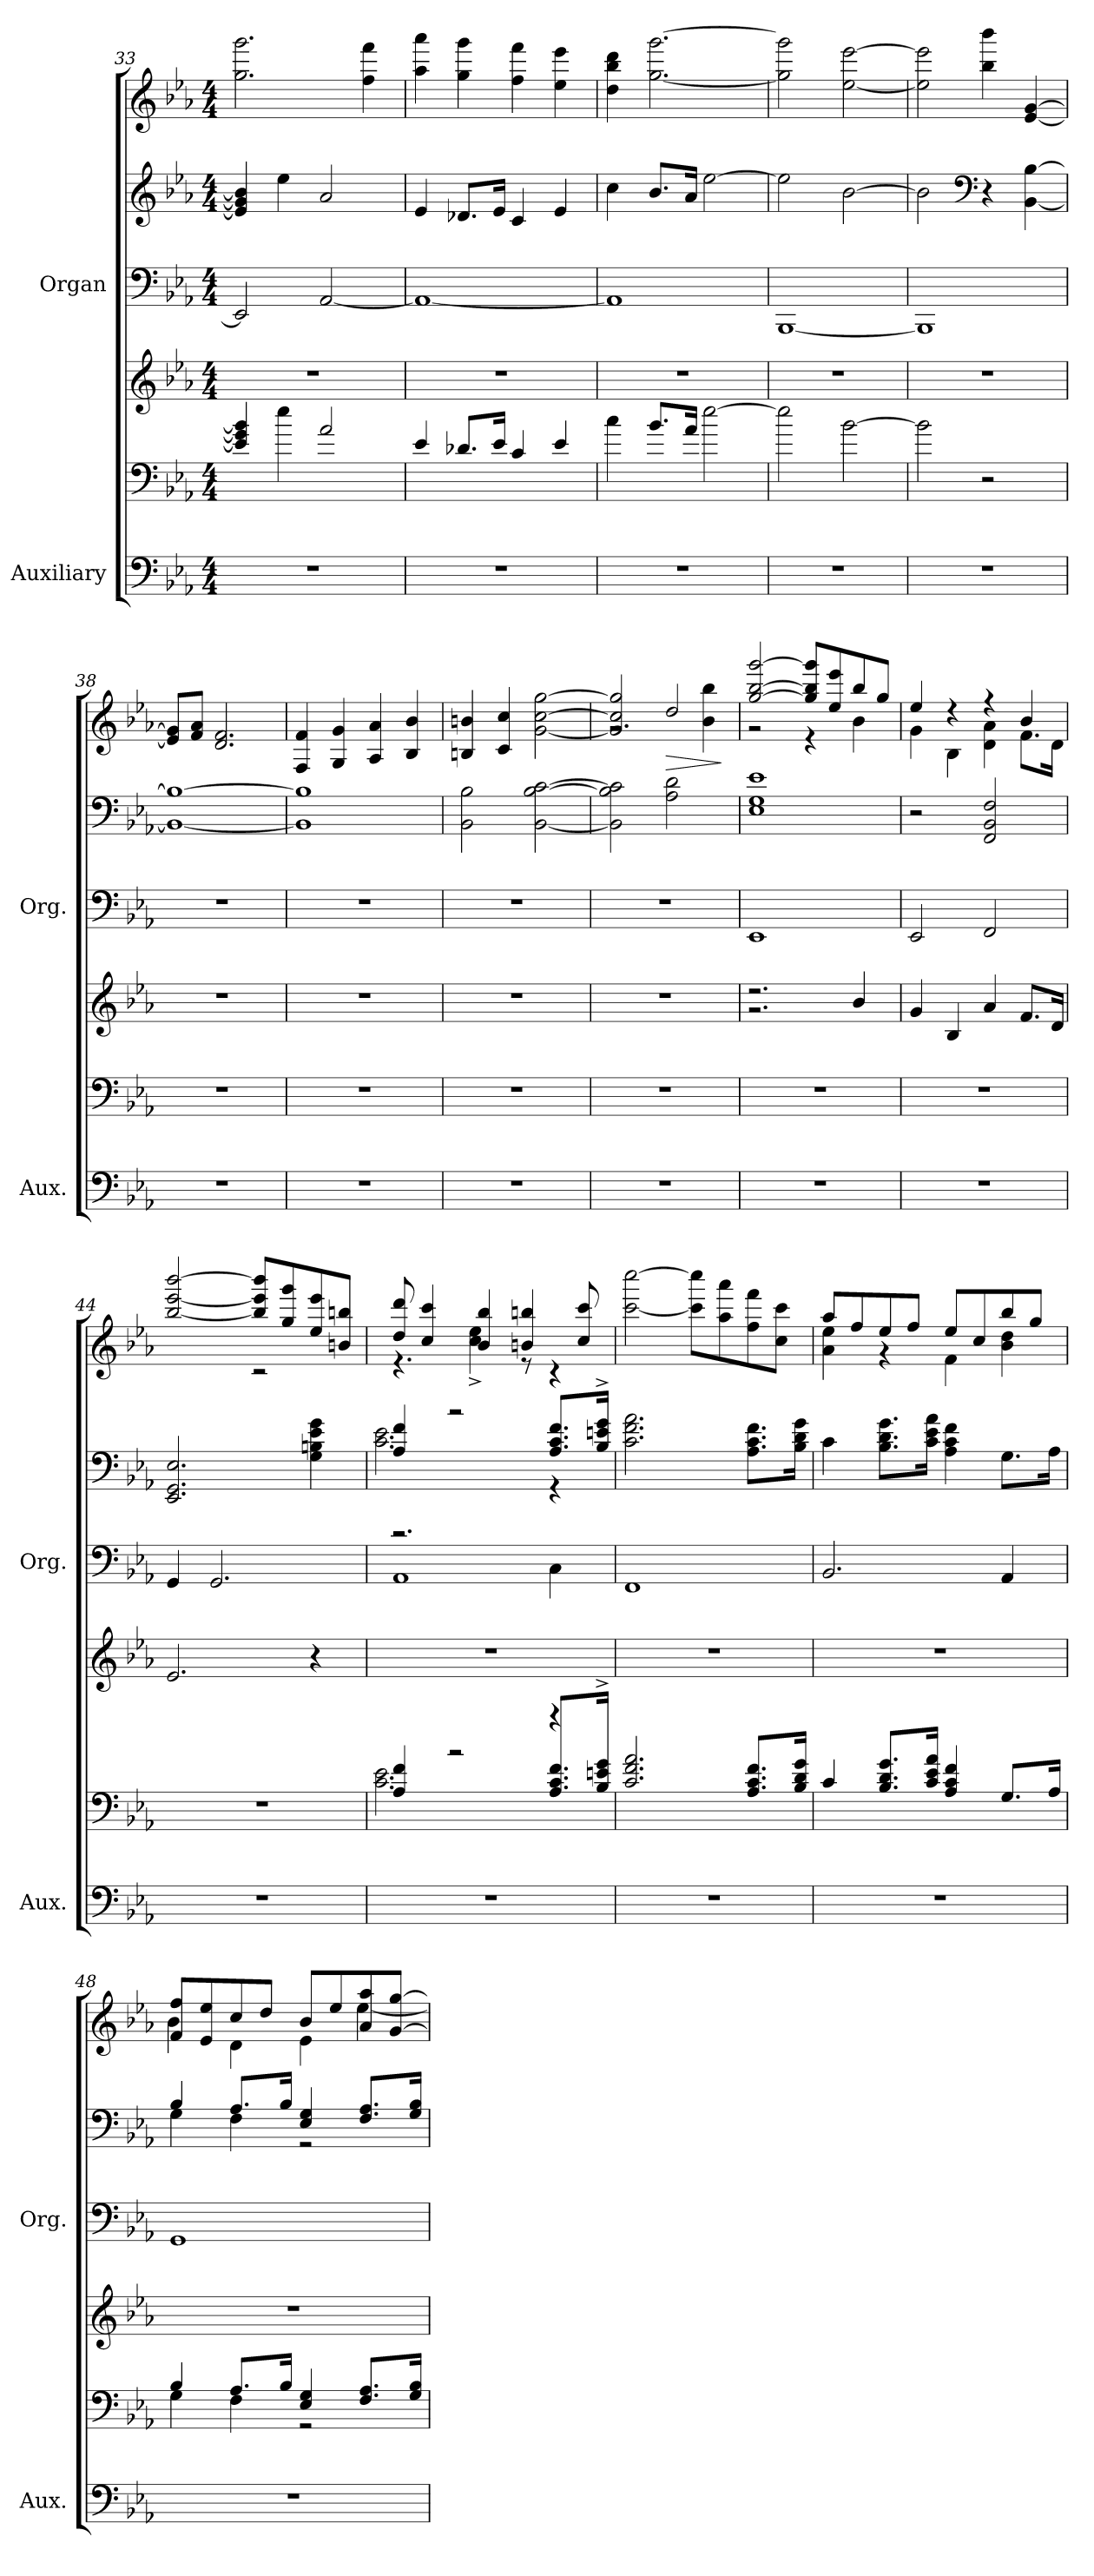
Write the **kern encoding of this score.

**kern	**kern	**kern	**kern	**kern	**kern	**dynam
*part2	*part2	*part2	*part1	*part1	*part1	*part1
*staff6	*staff5	*staff4	*staff3	*staff2	*staff1	*staff1/2/3
*I"Auxiliary	*	*	*I"Organ	*	*	*
*I'Aux.	*	*	*I'Org.	*	*	*
*clefF4	*clefF4	*clefG2	*clefF4	*clefG2	*clefG2	*
*k[b-e-a-]	*k[b-e-a-]	*k[b-e-a-]	*k[b-e-a-]	*k[b-e-a-]	*k[b-e-a-]	*
*M4/4	*M4/4	*M4/4	*M4/4	*M4/4	*M4/4	*
=33	=33	=33	=33	=33	=33	=33
1r	4e-/] 4g/] 4b-/]	1r	2EE-/]	4e-/] 4g/] 4b-/]	2.gg\ 2.ggg\	.
.	4ee-\	.	.	4ee-\	.	.
.	2a-/	.	[2AA-/	2a-/	.	.
.	.	.	.	.	4ff\ 4fff\	.
=34	=34	=34	=34	=34	=34	=34
1r	4e-/	1r	1AA-_	4e-/	4aa-\ 4aaa-\	.
.	8.d-X/L	.	.	8.d-X/L	4gg\ 4ggg\	.
.	16e-/Jk	.	.	16e-/Jk	.	.
.	4c/	.	.	4c/	4ff\ 4fff\	.
.	4e-/	.	.	4e-/	4ee-\ 4eee-\	.
!!LO:PB:g=z
=35	=35	=35	=35	=35	=35	=35
1r	4cc\	1r	1AA-]	4cc\	4dd\ 4bb-\ 4ddd\	.
.	8.b-/L	.	.	8.b-/L	[2.gg\ [2.ggg\	.
.	16a-/Jk	.	.	16a-/Jk	.	.
.	[2ee-\	.	.	[2ee-\	.	.
=36	=36	=36	=36	=36	=36	=36
1r	2ee-\]	1r	[1BBB-	2ee-\]	2gg\] 2ggg\]	.
.	[2b-\	.	.	[2b-\	[2ee-\ [2eee-\	.
=37	=37	=37	=37	=37	=37	=37
1r	2b-\]	1r	1BBB-]	2b-\]	2ee-\] 2eee-\]	.
*	*	*	*	*clefF4	*	*
.	2r	.	.	4r	4bb-\ 4bbb-\	.
.	.	.	.	[4BB-\ [4B-\	[4e-/ [4g/	.
=38	=38	=38	=38	=38	=38	=38
1r	1r	1r	1r	1BB-_ 1B-_	8e-/] 8g/]L	.
.	.	.	.	.	8f/ 8a-/J	.
.	.	.	.	.	2.d/ 2.f/	.
=39	=39	=39	=39	=39	=39	=39
1r	1r	1r	1r	1BB-] 1B-]	4F/ 4f/	.
.	.	.	.	.	4G/ 4g/	.
.	.	.	.	.	4A-/ 4a-/	.
.	.	.	.	.	4B-/ 4b-/	.
=40	=40	=40	=40	=40	=40	=40
1r	1r	1r	1r	2BB-\ 2B-\	4Bn/ 4bn/	.
.	.	.	.	.	4c/ 4cc/	.
.	.	.	.	[2BB-\ [2B-\ [2c\	[2g\ [2cc\ [2gg\	.
=41	=41	=41	=41	=41	=41	=41
*	*	*	*	*	*MM60	*
*	*	*	*	*	*^	*
1r	1r	1r	1r	2BB-\] 2B-\] 2c\]	2g/] 2cc/] 2gg/]	2.rg	.
!	!	!	!	!	!	!	!LO:HP:b
.	.	.	.	2A-\ 2d\	2dd/	.	>
.	.	.	.	.	.	4b-\ 4bb-\	.
*	*	*	*	*	*v	*v	*
.	.	.	.	.	.	]
!!LO:LB:g=z
=42	=42	=42	=42	=42	=42	=42
*	*	*^	*	*	*^	*
1r	1r	2.r	2.r	1EE-	1E- 1G 1e-	[2gg/ [2bb-/ [2ggg/	2r	.
*	*	*	*	*	*	*MM80	*	*
.	.	.	.	.	.	8gg/] 8bb-/] 8ggg/]L	4r	.
.	.	.	.	.	.	8ee-/ 8eee-/	.	.
.	.	4b-/	4ryy	.	.	8bb-/	4b-\	.
.	.	.	.	.	.	8gg/J	.	.
*	*	*v	*v	*	*	*	*	*
=43	=43	=43	=43	=43	=43	=43	=43
1r	1r	4g/	2EE-/	2r	4ee-/	4g\	.
.	.	4B-/	.	.	4r	4B-\	.
.	.	4a-/	2FF/	2FF/ 2BB-/ 2F/	4r	4d\ 4a-\	.
.	.	8.f/L	.	.	4b-/	8.f\L	.
.	.	16d/Jk	.	.	.	16d\Jk	.
=44	=44	=44	=44	=44	=44	=44	=44
1r	1r	2.e-/	4GG/	2.EE-/ 2.GG/ 2.E-/	[2bb-/ [2eee-/ [2bbb-/	2ryy	.
.	.	.	2.GG/	.	.	.	.
.	.	.	.	.	8bb-/] 8eee-/] 8bbb-/]L	2r	.
.	.	.	.	.	8gg/ 8ggg/	.	.
.	.	4r	.	4G\ 4Bn\ 4e-\ 4g\	8ee-/ 8eee-/	.	.
.	.	.	.	.	8bn/ 8bbn/J	.	.
=45	=45	=45	=45	=45	=45	=45	=45
*	*^	*	*^	*^	*	*	*
1r	4A-/ 4f/	2.c\ 2.e-\	1r	2.rc	1AA-	4A-/ 4f/	2.c\ 2.e-\	8dd/ 8ddd/	4.r	.
.	.	.	.	.	.	.	.	4cc/ 4ccc/	.	.
.	2r	.	.	.	.	2r	.	.	.	.
.	.	.	.	.	.	.	.	4b-/ 4bb-/	4cc\^ 4ee-\^	.
.	.	.	.	.	.	.	.	4bn/ 4bbn/	8r	.
.	8.A-/ 8.c/ 8.f/L	4rccc	.	4C\	.	8.A-/ 8.c/ 8.f/L	4r	.	4r	.
.	.	.	.	.	.	.	.	8cc/ 8ccc/	.	.
.	16B-/^ 16en/^ 16g/^Jk	.	.	.	.	16B-/^ 16en/^ 16g/^Jk	.	.	.	.
*	*	*	*	*v	*v	*	*	*	*	*
*	*	*	*	*	*v	*v	*	*	*
*	*v	*v	*	*	*	*v	*v	*
=46	=46	=46	=46	=46	=46	=46
1r	2.c/ 2.f/ 2.a-/	1r	1FF	2.c\ 2.f\ 2.a-\	[2ccc\ [2cccc\	.
.	.	.	.	.	8ccc\] 8cccc\]L	.
.	.	.	.	.	8aa-\ 8aaa-\	.
.	8.A-/ 8.c/ 8.f/L	.	.	8.A-\ 8.c\ 8.f\L	8ff\ 8fff\	.
.	.	.	.	.	8cc\ 8ccc\J	.
.	16B-/ 16d/ 16g/Jk	.	.	16B-\ 16d\ 16g\Jk	.	.
!!LO:PB:g=z
=47	=47	=47	=47	=47	=47	=47
*	*	*	*	*	*^	*
1r	4c/	1r	2.BB-/	4c\	8aa-/L	4a-\ 4ee-\	.
.	.	.	.	.	8ff/	.	.
.	8.B-/ 8.d/ 8.g/L	.	.	8.B-\ 8.d\ 8.g\L	8ee-/	4r	.
.	.	.	.	.	8ff/J	.	.
.	16c/ 16e-/ 16a-/Jk	.	.	16c\ 16e-\ 16a-\Jk	.	.	.
.	4A-/ 4c/ 4f/	.	.	4A-\ 4c\ 4f\	8ee-/L	4f\	.
.	.	.	.	.	8cc/	.	.
.	8.G/L	.	4AA-/	8.G\L	8bb-/	4b-\ 4dd\	.
.	.	.	.	.	8gg/J	.	.
.	16A-/Jk	.	.	16A-\Jk	.	.	.
=48	=48	=48	=48	=48	=48	=48	=48
*	*^	*	*	*^	*	*	*
1r	4B-/	4G\	1r	1GG	4B-/	4G\	8f/ 8ff/L	4b-\	.
.	.	.	.	.	.	.	8e-/ 8ee-/	.	.
.	8.A-/L	4F\	.	.	8.A-/L	4F\	8cc/	4d\	.
.	.	.	.	.	.	.	8dd/J	.	.
.	16B-/Jk	.	.	.	16B-/Jk	.	.	.	.
.	4E-/ 4G/	2r	.	.	4E-/ 4G/	2r	8b-/L	4e-\	.
.	.	.	.	.	.	.	8ee-/	.	.
.	8.F/ 8.A-/L	.	.	.	8.F/ 8.A-/L	.	8a-/ 8aa-/	[4ee-\	.
.	.	.	.	.	.	.	[8g/ [8gg/J	.	.
.	16G/ 16B-/Jk	.	.	.	16G/ 16B-/Jk	.	.	.	.
*	*	*	*	*	*v	*v	*	*	*
*	*v	*v	*	*	*	*v	*v	*
=	=	=	=	=	=	=
*-	*-	*-	*-	*-	*-	*-
